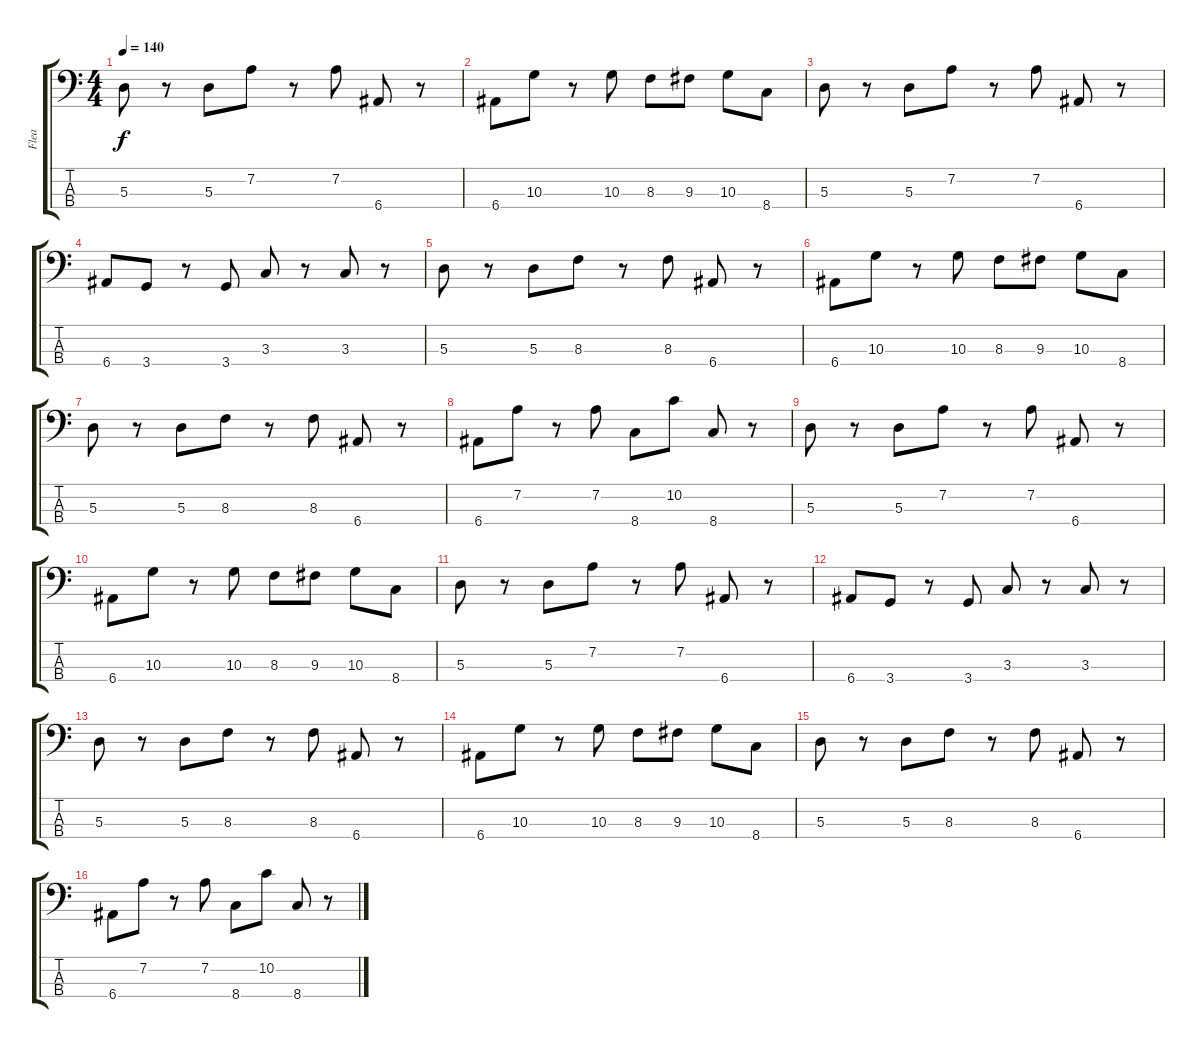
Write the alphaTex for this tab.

\track ("Flea" "Flea") {instrument electricbassfinger}
\staff {score tabs}
\tuning (G2 D2 A1 E1) {hide}
\ts (4 4)
\tempo 140
\clef f4
\ks c
5.3.8{dy f} r.8 5.3.8 7.2.8 r.8 7.2.8 6.4.8 r.8 |
6.4.8 10.3.8 r.8 10.3.8 8.3.8 9.3.8 10.3.8 8.4.8 |
5.3.8 r.8 5.3.8 7.2.8 r.8 7.2.8 6.4.8 r.8 |
6.4.8 3.4.8 r.8 3.4.8 3.3.8 r.8 3.3.8 r.8 |
5.3.8 r.8 5.3.8 8.3.8 r.8 8.3.8 6.4.8 r.8 |
6.4.8 10.3.8 r.8 10.3.8 8.3.8 9.3.8 10.3.8 8.4.8 |
5.3.8 r.8 5.3.8 8.3.8 r.8 8.3.8 6.4.8 r.8 |
6.4.8 7.2.8 r.8 7.2.8 8.4.8 10.2.8 8.4.8 r.8 |
5.3.8 r.8 5.3.8 7.2.8 r.8 7.2.8 6.4.8 r.8 |
6.4.8 10.3.8 r.8 10.3.8 8.3.8 9.3.8 10.3.8 8.4.8 |
5.3.8 r.8 5.3.8 7.2.8 r.8 7.2.8 6.4.8 r.8 |
6.4.8 3.4.8 r.8 3.4.8 3.3.8 r.8 3.3.8 r.8 |
5.3.8 r.8 5.3.8 8.3.8 r.8 8.3.8 6.4.8 r.8 |
6.4.8 10.3.8 r.8 10.3.8 8.3.8 9.3.8 10.3.8 8.4.8 |
5.3.8 r.8 5.3.8 8.3.8 r.8 8.3.8 6.4.8 r.8 |
6.4.8 7.2.8 r.8 7.2.8 8.4.8 10.2.8 8.4.8 r.8
